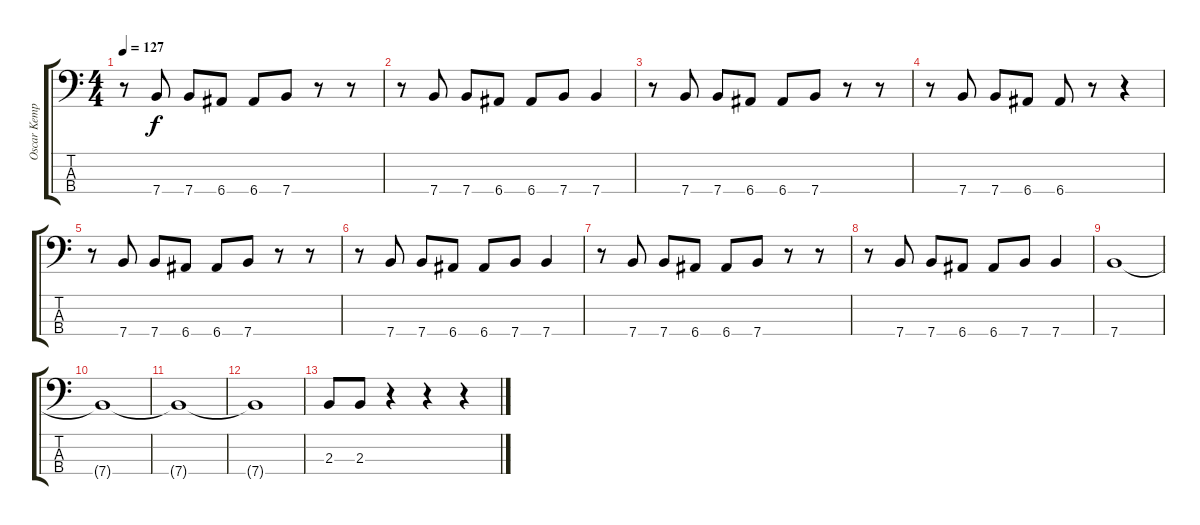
\track ("Oscar Kempe" "Oscar Kemp") {instrument electricbasspick}
\staff {score tabs}
\tuning (G2 D2 A1 E1) {hide}
\ts (4 4)
\tempo 127
\clef f4
\ks c
r.8{dy f} 7.4.8 7.4.8 6.4.8 6.4.8 7.4.8 r.8 r.8 |
r.8 7.4.8 7.4.8 6.4.8 6.4.8 7.4.8 7.4.4 |
r.8 7.4.8 7.4.8 6.4.8 6.4.8 7.4.8 r.8 r.8 |
r.8 7.4.8 7.4.8 6.4.8 6.4.8 r.8 r.4 |
r.8 7.4.8 7.4.8 6.4.8 6.4.8 7.4.8 r.8 r.8 |
r.8 7.4.8 7.4.8 6.4.8 6.4.8 7.4.8 7.4.4 |
r.8 7.4.8 7.4.8 6.4.8 6.4.8 7.4.8 r.8 r.8 |
r.8 7.4.8 7.4.8 6.4.8 6.4.8 7.4.8 7.4.4 |
7.4.1 |
7.4{t}.1 |
7.4{t}.1 |
7.4{t}.1 |
2.3.8 2.3.8 r.4 r.4 r.4
